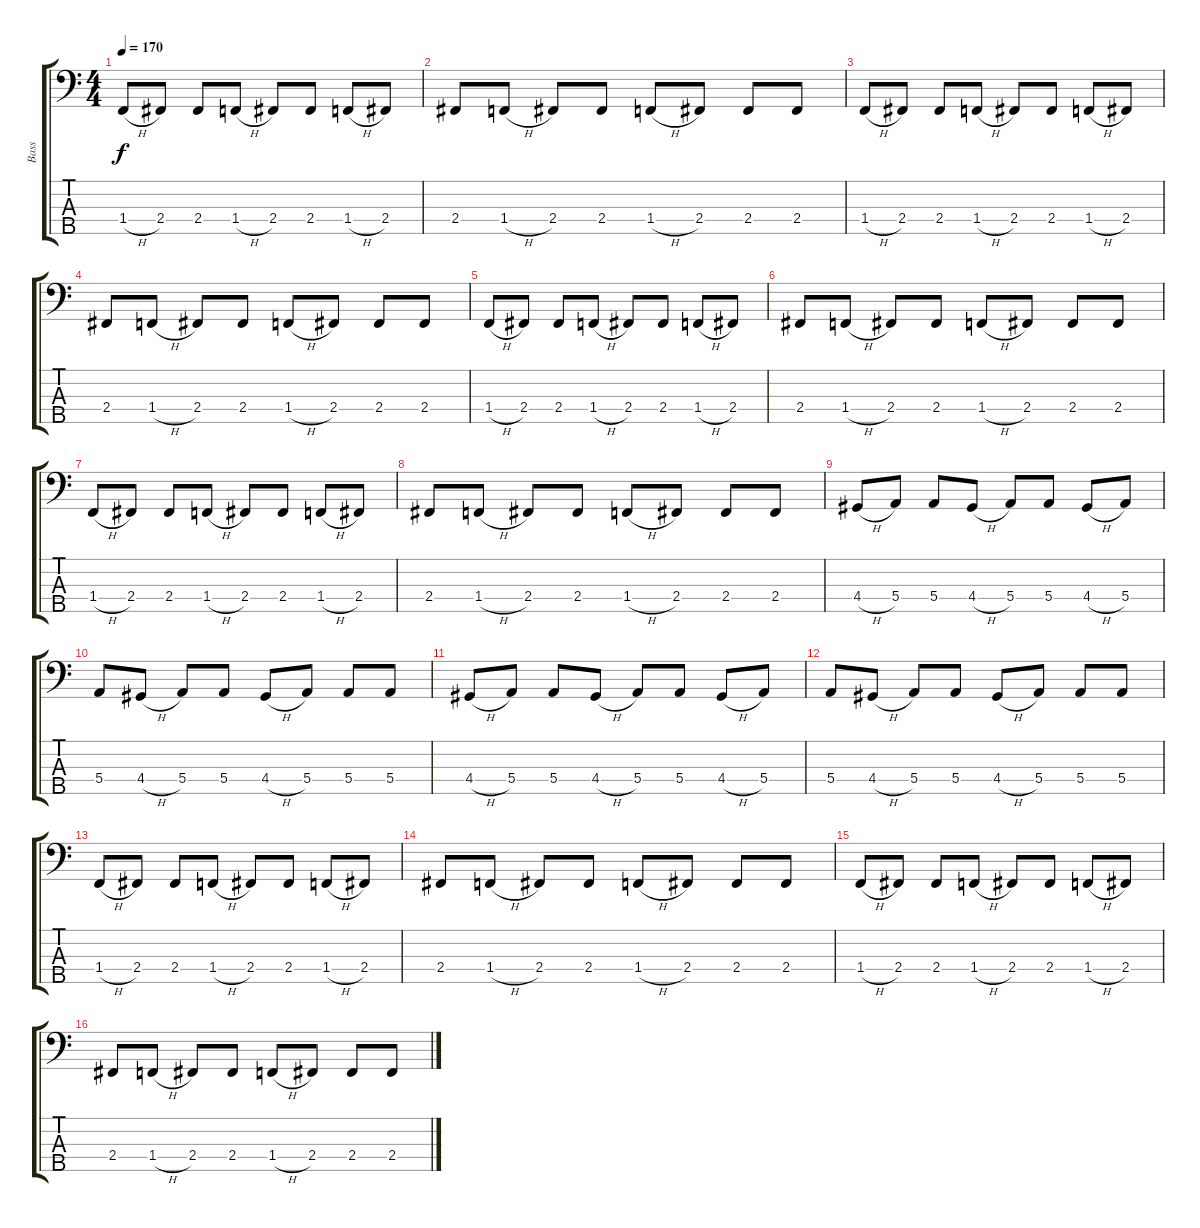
\track ("Bass" "Bass") {instrument electricbasspick}
\staff {score tabs}
\tuning (G2 D2 A1 E1 B0) {hide}
\ts (4 4)
\tempo 170
\clef f4
\ks c
1.4{h}.8{dy f} 2.4.8 2.4.8 1.4{h}.8 2.4.8 2.4.8 1.4{h}.8 2.4.8 |
2.4.8 1.4{h}.8 2.4.8 2.4.8 1.4{h}.8 2.4.8 2.4.8 2.4.8 |
1.4{h}.8 2.4.8 2.4.8 1.4{h}.8 2.4.8 2.4.8 1.4{h}.8 2.4.8 |
2.4.8 1.4{h}.8 2.4.8 2.4.8 1.4{h}.8 2.4.8 2.4.8 2.4.8 |
1.4{h}.8 2.4.8 2.4.8 1.4{h}.8 2.4.8 2.4.8 1.4{h}.8 2.4.8 |
2.4.8 1.4{h}.8 2.4.8 2.4.8 1.4{h}.8 2.4.8 2.4.8 2.4.8 |
1.4{h}.8 2.4.8 2.4.8 1.4{h}.8 2.4.8 2.4.8 1.4{h}.8 2.4.8 |
2.4.8 1.4{h}.8 2.4.8 2.4.8 1.4{h}.8 2.4.8 2.4.8 2.4.8 |
4.4{h}.8 5.4.8 5.4.8 4.4{h}.8 5.4.8 5.4.8 4.4{h}.8 5.4.8 |
5.4.8 4.4{h}.8 5.4.8 5.4.8 4.4{h}.8 5.4.8 5.4.8 5.4.8 |
4.4{h}.8 5.4.8 5.4.8 4.4{h}.8 5.4.8 5.4.8 4.4{h}.8 5.4.8 |
5.4.8 4.4{h}.8 5.4.8 5.4.8 4.4{h}.8 5.4.8 5.4.8 5.4.8 |
1.4{h}.8 2.4.8 2.4.8 1.4{h}.8 2.4.8 2.4.8 1.4{h}.8 2.4.8 |
2.4.8 1.4{h}.8 2.4.8 2.4.8 1.4{h}.8 2.4.8 2.4.8 2.4.8 |
1.4{h}.8 2.4.8 2.4.8 1.4{h}.8 2.4.8 2.4.8 1.4{h}.8 2.4.8 |
2.4.8 1.4{h}.8 2.4.8 2.4.8 1.4{h}.8 2.4.8 2.4.8 2.4.8
